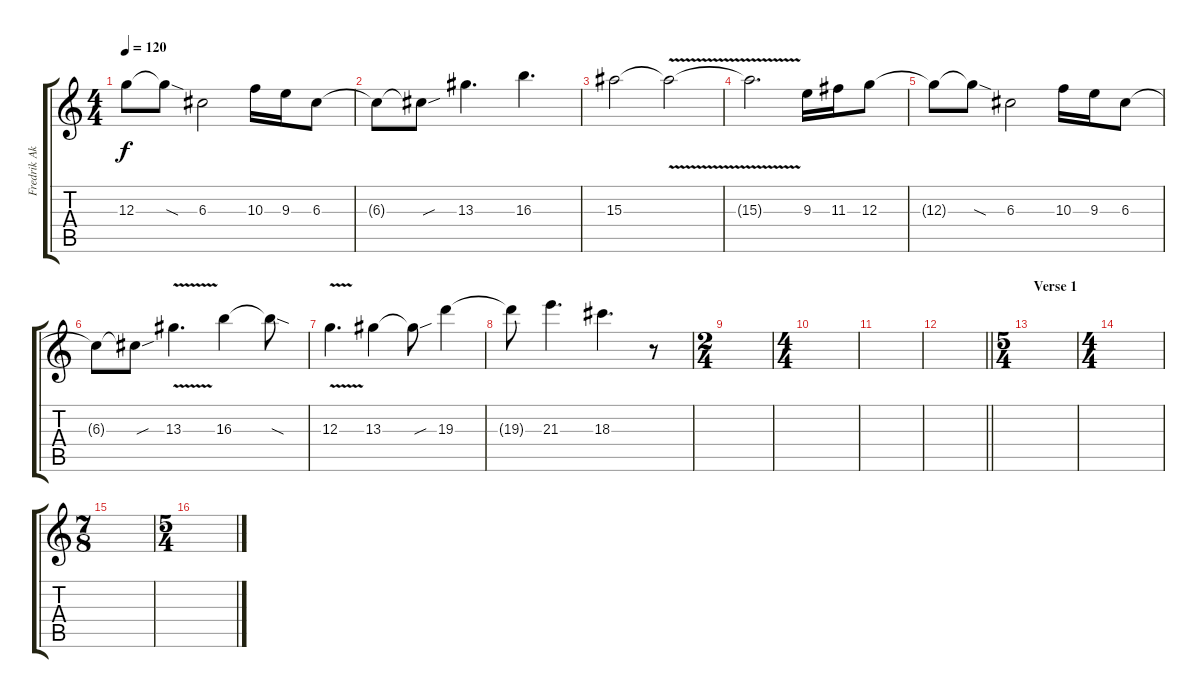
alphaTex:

\track ("Fredrik Akesson - Electric Guitar 2" "Fredrik Ak") {instrument distortionguitar}
\staff {score tabs}
\tuning (E4 B3 G3 D3 A2 E2) {hide}
\ts (4 4)
\tempo 120
\clef g2
\ks c
12.3{t}.8{dy f} 12.3{sod t}.8 6.3.2 10.3.16 9.3.16 6.3.8 |
6.3{t}.8 6.3{sou t}.8 13.3.4{d} 16.3.4{d} |
15.3.2 15.3{v t}.2 |
15.3{t}.2{d} 9.3.16 11.3.16 12.3.8 |
12.3{t}.8 12.3{sod t}.8 6.3.2 10.3.16 9.3.16 6.3.8 |
6.3{t}.8 6.3{sou t}.8 13.3{v}.4{d} 16.3.4 16.3{sod t}.8 |
12.3{v}.4{d} 13.3.4 13.3{sou t}.8 19.3.4 |
19.3{t}.8 21.3.4{d} 18.3.4{d} r.8 |
\ts (2 4)
|
\ts (4 4)
|
|
\barLineRight lightlight
|
\ts (5 4)
\section ("" "Verse 1")
|
\ts (4 4)
|
\ts (7 8)
|
\ts (5 4)
